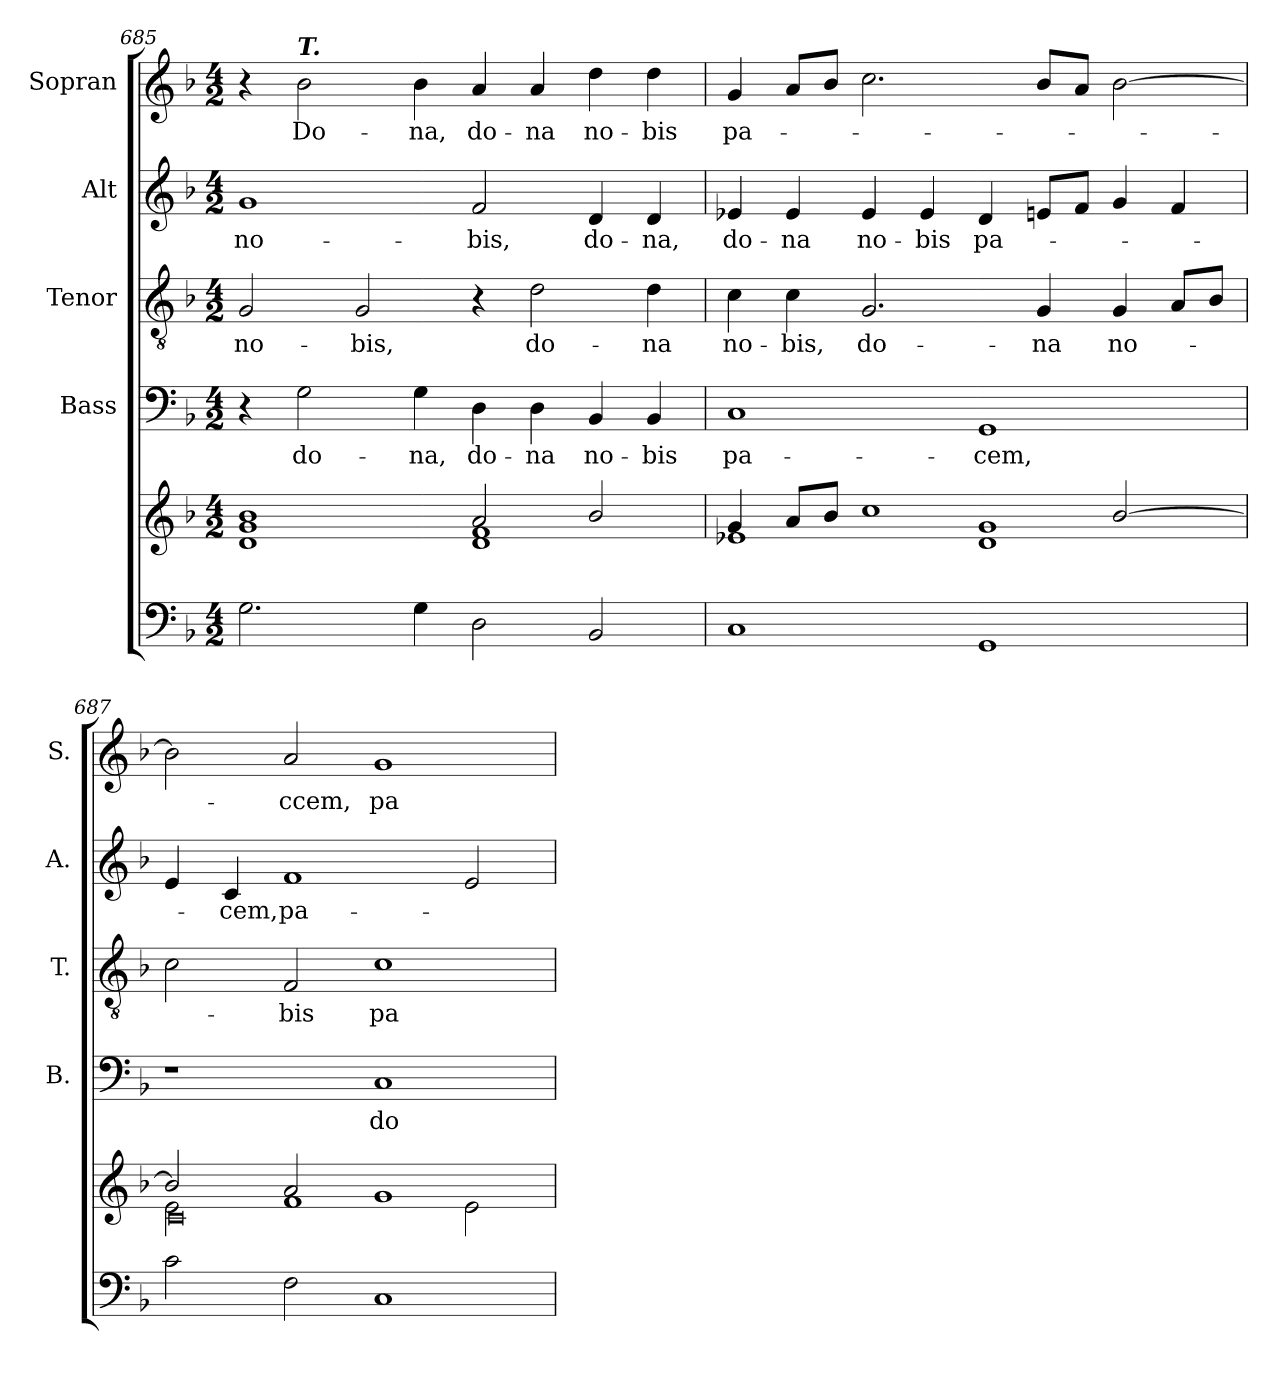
**kern	**kern	**kern	**text	**kern	**text	**kern	**text	**kern	**text
*part5	*part5	*part4	*part4	*part3	*part3	*part2	*part2	*part1	*part1
*staff6	*staff5	*staff4	*staff4	*staff3	*staff3	*staff2	*staff2	*staff1	*staff1
*	*	*I"Bass	*	*I"Tenor	*	*I"Alt	*	*I"Sopran	*
*	*	*I'B.	*	*I'T.	*	*I'A.	*	*I'S.	*
*clefF4	*clefG2	*clefF4	*	*clefGv2	*	*clefG2	*	*clefG2	*
*k[b-]	*k[b-]	*k[b-]	*	*k[b-]	*	*k[b-]	*	*k[b-]	*
*F:	*F:	*F:	*	*F:	*	*F:	*	*F:	*
*M4/2	*M4/2	*M4/2	*	*M4/2	*	*M4/2	*	*M4/2	*
=685	=685	=685	=685	=685	=685	=685	=685	=685	=685
*	*^	*	*	*	*	*	*	*	*
!	!	!	!	!	!	!LO:LY:b	!	!LO:LY:b	!	!
2.G\	1b-	1d 1g	4r	.	2G/	no-	1g	no-	4r	.
!	!	!	!	!	!	!	!	!	!LO:TX:a:Bi:t=T.	!
!	!	!	!	!LO:LY:b	!	!	!	!	!	!LO:LY:b
.	.	.	2G\	do-	.	.	.	.	2b-\	Do-
!	!	!	!	!	!	!LO:LY:b	!	!	!	!
.	.	.	.	.	2G/	-bis,	.	.	.	.
!	!	!	!	!LO:LY:b	!	!	!	!	!	!LO:LY:b
4G\	.	.	4G\	-na,	.	.	.	.	4b-\	-na,
!	!	!	!	!LO:LY:b	!	!	!	!LO:LY:b	!	!LO:LY:b
2D\	2a/	1d 1f	4D\	do-	4r	.	2f/	-bis,	4a/	do-
!	!	!	!	!LO:LY:b	!	!LO:LY:b	!	!	!	!LO:LY:b
.	.	.	4D\	-na	2d\	do-	.	.	4a/	-na
!	!	!	!	!LO:LY:b	!	!	!	!LO:LY:b	!	!LO:LY:b
2BB-/	2b-/	.	4BB-/	no-	.	.	4d/	do-	4dd\	no-
!	!	!	!	!LO:LY:b	!	!LO:LY:b	!	!LO:LY:b	!	!LO:LY:b
.	.	.	4BB-/	-bis	4d\	-na	4d/	-na,	4dd\	-bis
!!LO:LB:g=z
=686	=686	=686	=686	=686	=686	=686	=686	=686	=686	=686
!	!	!	!	!LO:LY:b	!	!LO:LY:b	!	!LO:LY:b	!	!LO:LY:b
1C	4g/	1e-X	1C	pa-	4c\	no-	4e-X/	do-	4g/	pa-
!	!	!	!	!	!	!LO:LY:b	!	!LO:LY:b	!	!
.	8a/L	.	.	.	4c\	-bis,	4e-/	-na	8a/L	.
.	8b-/J	.	.	.	.	.	.	.	8b-/J	.
!	!	!	!	!	!	!LO:LY:b	!	!LO:LY:b	!	!
.	1cc	.	.	.	2.G/	do-	4e-/	no-	2.cc\	.
!	!	!	!	!	!	!	!	!LO:LY:b	!	!
.	.	.	.	.	.	.	4e-/	-bis	.	.
!	!	!	!	!LO:LY:b	!	!	!	!LO:LY:b	!	!
1GG	.	1d 1g	1GG	-cem,	.	.	4d/	pa-	.	.
!	!	!	!	!	!	!LO:LY:b	!	!	!	!
.	.	.	.	.	4G/	-na	8en/L	.	8b-/L	.
.	.	.	.	.	.	.	8f/J	.	8a/J	.
!	!	!	!	!	!	!LO:LY:b	!	!	!	!
.	[>2b-/	.	.	.	4G/	no-	4g/	.	[2b-\	.
.	.	.	.	.	8A/L	.	4f/	.	.	.
.	.	.	.	.	8B-/J	.	.	.	.	.
=687	=687	=687	=687	=687	=687	=687	=687	=687	=687	=687
*	*	*^	*	*	*	*	*	*	*	*
2c\	2b-/]	2e\	0c	1r	.	2c\	.	4e/	.	2b-\]	.
!	!	!	!	!	!	!	!	!	!LO:LY:b	!	!
.	.	.	.	.	.	.	.	4c/	-cem,	.	.
!	!	!	!	!	!	!	!LO:LY:b	!	!LO:LY:b	!	!LO:LY:b
2F\	2a/	1f	.	.	.	2F/	-bis	1f	pa-	2a/	-ccem,
!	!	!	!	!	!LO:LY:b	!	!LO:LY:b	!	!	!	!LO:LY:b
1C	1g	.	.	1C	do-	1c	pa-	.	.	1g	pa-
.	.	2e\	.	.	.	.	.	2e/	.	.	.
*	*v	*v	*v	*	*	*	*	*	*	*	*
=	=	=	=	=	=	=	=	=	=
*-	*-	*-	*-	*-	*-	*-	*-	*-	*-
